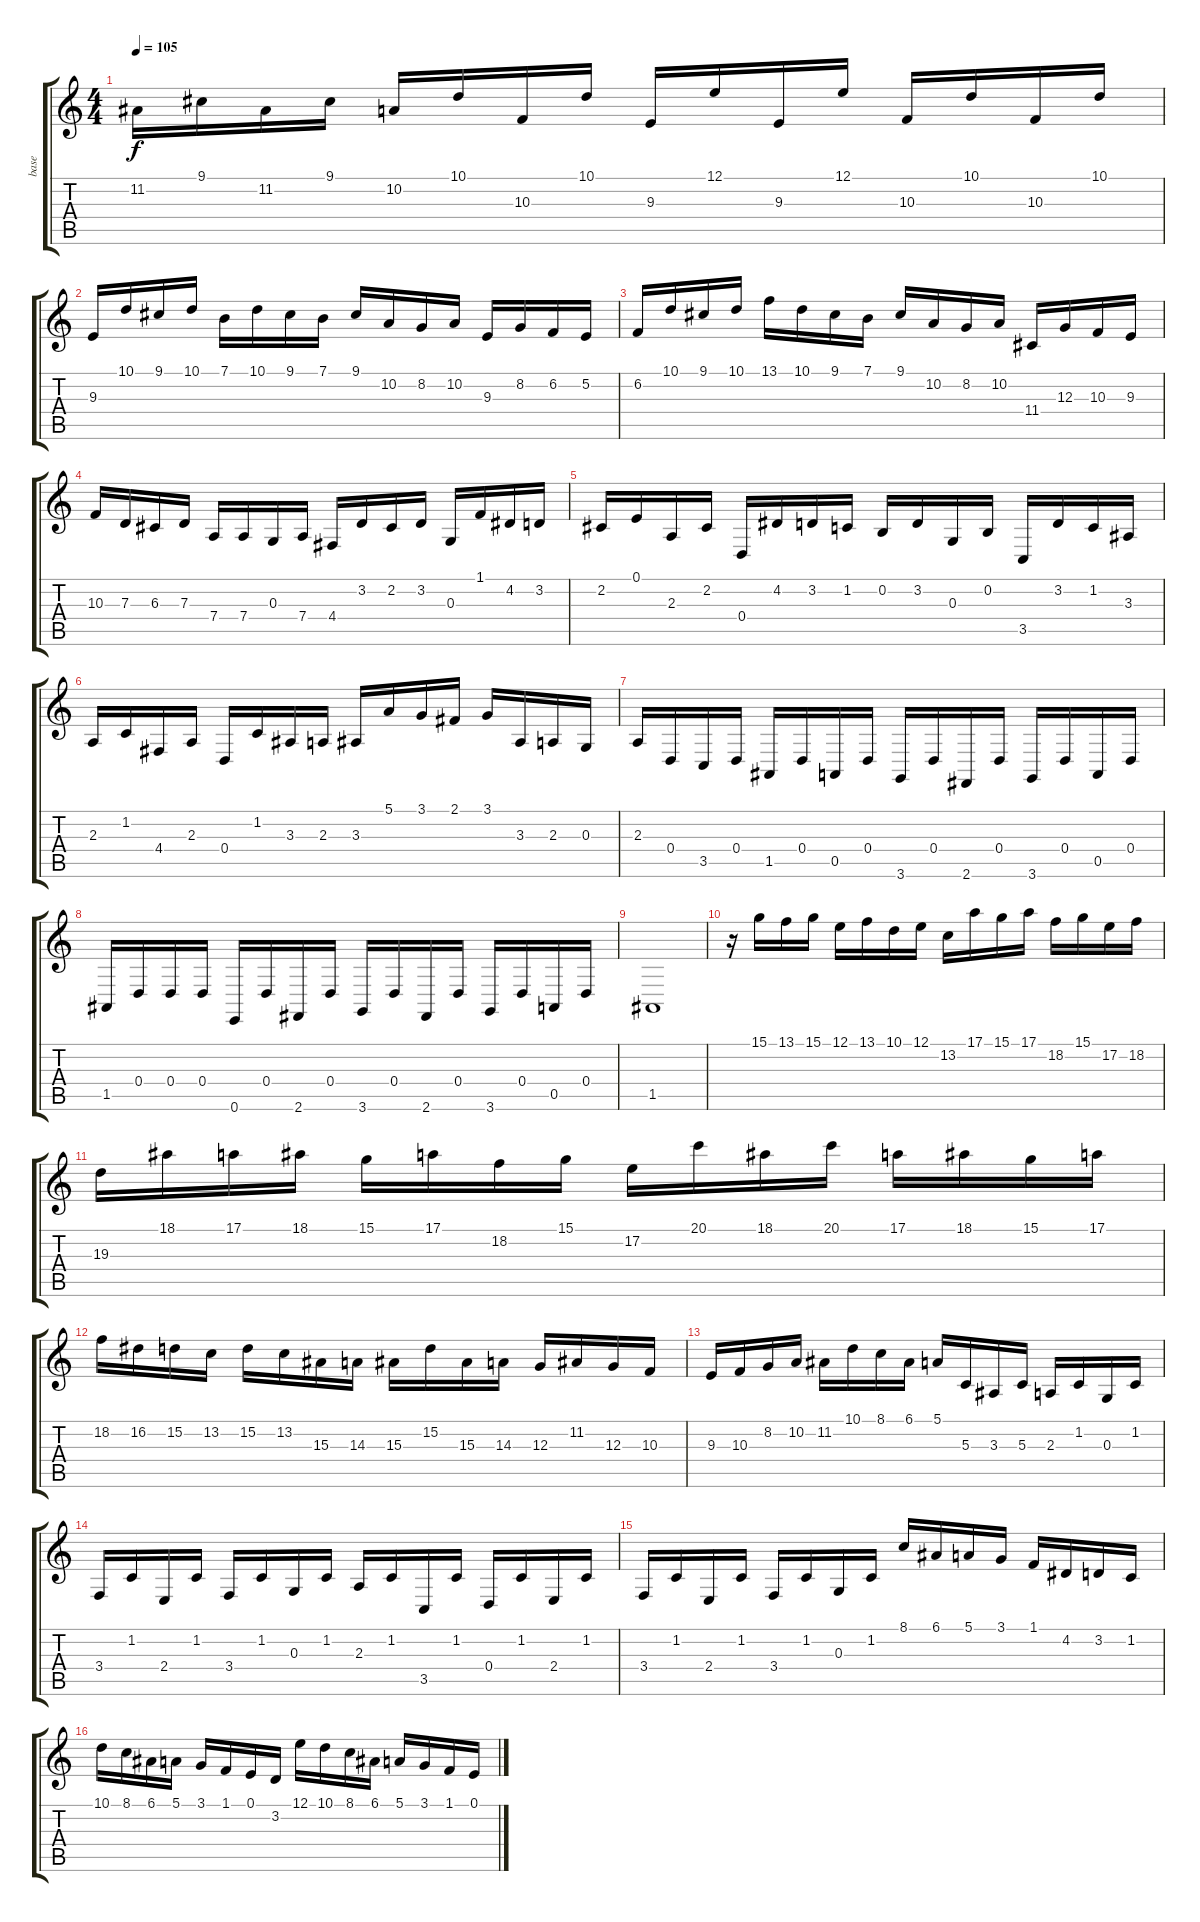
\track ("base" "base") {instrument synthstrings2}
\staff {score tabs}
\tuning (E4 B3 G3 D3 A2 E2) {hide}
\ts (4 4)
\tempo 105
\clef g2
\ks c
11.2.16{dy f} 9.1.16 11.2.16 9.1.16 10.2.16 10.1.16 10.3.16 10.1.16 9.3.16 12.1.16 9.3.16 12.1.16 10.3.16 10.1.16 10.3.16 10.1.16 |
9.3.16 10.1.16 9.1.16 10.1.16 7.1.16 10.1.16 9.1.16 7.1.16 9.1.16 10.2.16 8.2.16 10.2.16 9.3.16 8.2.16 6.2.16 5.2.16 |
6.2.16 10.1.16 9.1.16 10.1.16 13.1.16 10.1.16 9.1.16 7.1.16 9.1.16 10.2.16 8.2.16 10.2.16 11.4.16 12.3.16 10.3.16 9.3.16 |
10.3.16 7.3.16 6.3.16 7.3.16 7.4.16 7.4.16 0.3.16 7.4.16 4.4.16 3.2.16 2.2.16 3.2.16 0.3.16 1.1.16 4.2.16 3.2.16 |
2.2.16 0.1.16 2.3.16 2.2.16 0.4.16 4.2.16 3.2.16 1.2.16 0.2.16 3.2.16 0.3.16 0.2.16 3.5.16 3.2.16 1.2.16 3.3.16 |
2.3.16 1.2.16 4.4.16 2.3.16 0.4.16 1.2.16 3.3.16 2.3.16 3.3.16 5.1.16 3.1.16 2.1.16 3.1.16 3.3.16 2.3.16 0.3.16 |
2.3.16 0.4.16 3.5.16 0.4.16 1.5.16 0.4.16 0.5.16 0.4.16 3.6.16 0.4.16 2.6.16 0.4.16 3.6.16 0.4.16 0.5.16 0.4.16 |
1.5.16 0.4.16 0.4.16 0.4.16 0.6.16 0.4.16 2.6.16 0.4.16 3.6.16 0.4.16 2.6.16 0.4.16 3.6.16 0.4.16 0.5.16 0.4.16 |
1.5.1 |
r.16 15.1.16 13.1.16 15.1.16 12.1.16 13.1.16 10.1.16 12.1.16 13.2.16 17.1.16 15.1.16 17.1.16 18.2.16 15.1.16 17.2.16 18.2.16 |
19.3.16 18.1.16 17.1.16 18.1.16 15.1.16 17.1.16 18.2.16 15.1.16 17.2.16 20.1.16 18.1.16 20.1.16 17.1.16 18.1.16 15.1.16 17.1.16 |
18.2.16 16.2.16 15.2.16 13.2.16 15.2.16 13.2.16 15.3.16 14.3.16 15.3.16 15.2.16 15.3.16 14.3.16 12.3.16 11.2.16 12.3.16 10.3.16 |
9.3.16 10.3.16 8.2.16 10.2.16 11.2.16 10.1.16 8.1.16 6.1.16 5.1.16 5.3.16 3.3.16 5.3.16 2.3.16 1.2.16 0.3.16 1.2.16 |
3.4.16 1.2.16 2.4.16 1.2.16 3.4.16 1.2.16 0.3.16 1.2.16 2.3.16 1.2.16 3.5.16 1.2.16 0.4.16 1.2.16 2.4.16 1.2.16 |
3.4.16 1.2.16 2.4.16 1.2.16 3.4.16 1.2.16 0.3.16 1.2.16 8.1.16 6.1.16 5.1.16 3.1.16 1.1.16 4.2.16 3.2.16 1.2.16 |
10.1.16 8.1.16 6.1.16 5.1.16 3.1.16 1.1.16 0.1.16 3.2.16 12.1.16 10.1.16 8.1.16 6.1.16 5.1.16 3.1.16 1.1.16 0.1.16
